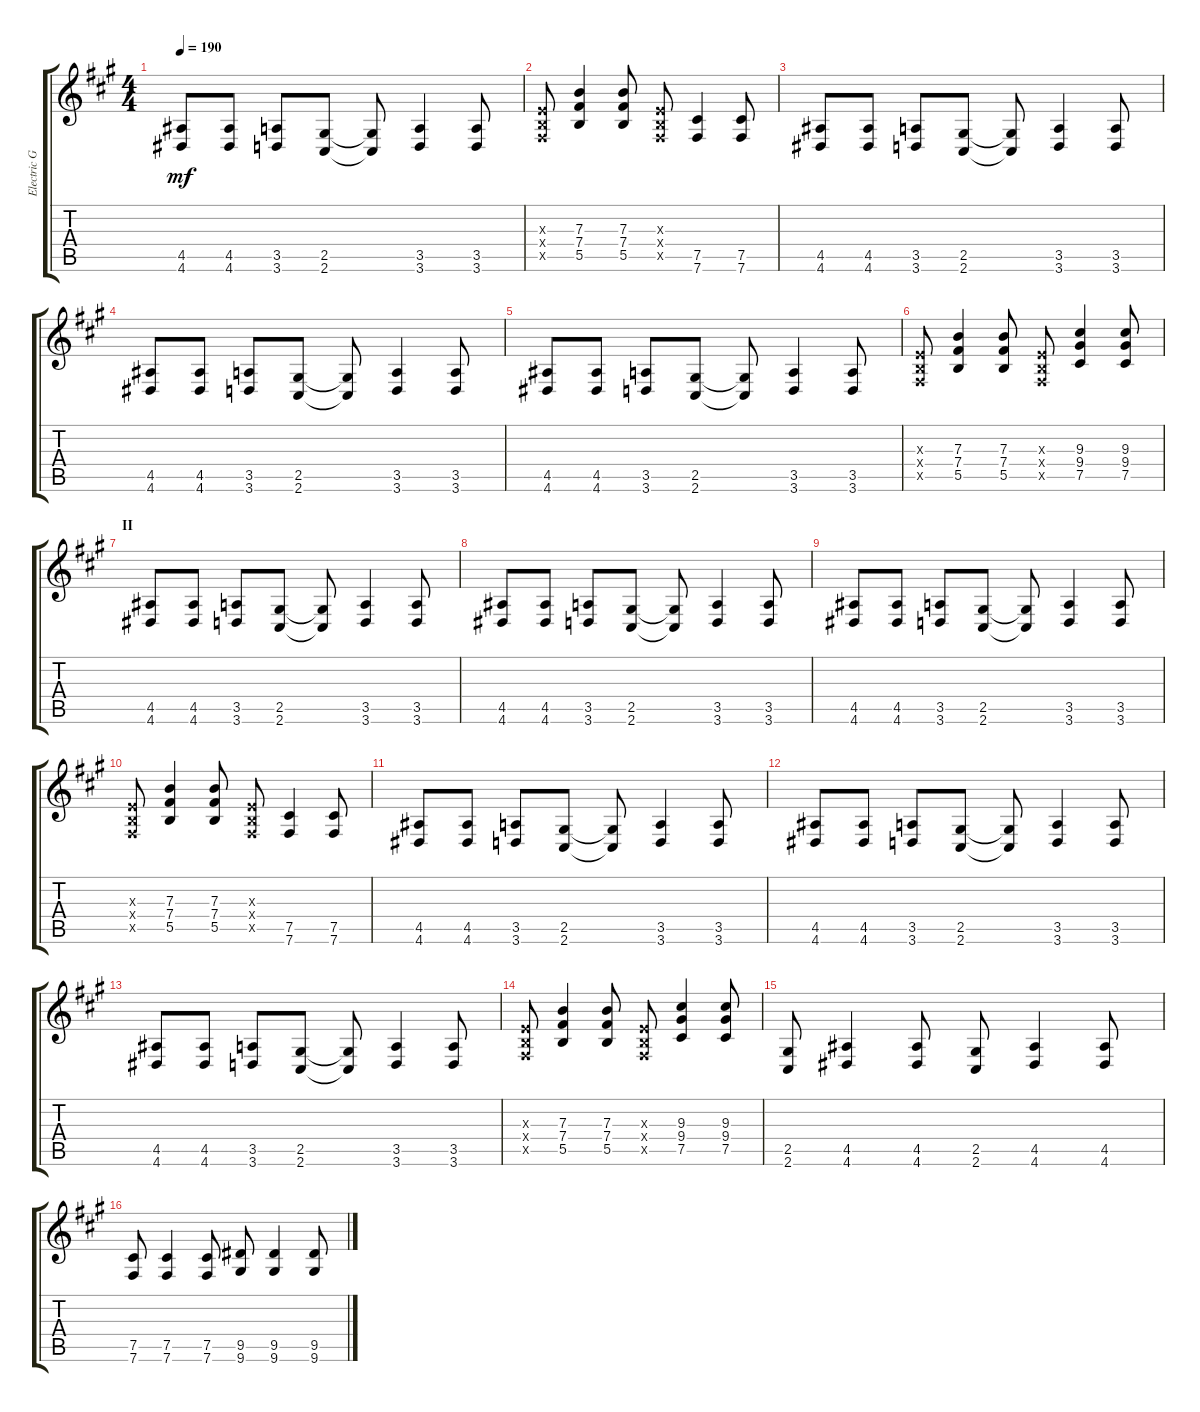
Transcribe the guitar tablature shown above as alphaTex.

\track ("Electric Guitar <葵>" "Electric G") {instrument distortionguitar}
\staff {score tabs}
\tuning (Db4 Ab3 E3 B2 Gb2 B1) {hide}
\ts (4 4)
\tempo 190
\clef g2
\ks a
(4.5 4.6).8{dy mf} (4.5 4.6).8 (3.5 3.6).8 (2.5 2.6).8 (2.5{t} 2.6{t}).8 (3.5 3.6).4 (3.5 3.6).8 |
(0.3{x} 0.4{x} 0.5{x}).8 (7.3 7.4 5.5).4 (7.3 7.4 5.5).8 (0.3{x} 0.4{x} 0.5{x}).8 (7.5 7.6).4 (7.5 7.6).8 |
(4.5 4.6).8 (4.5 4.6).8 (3.5 3.6).8 (2.5 2.6).8 (2.5{t} 2.6{t}).8 (3.5 3.6).4 (3.5 3.6).8 |
(4.5 4.6).8 (4.5 4.6).8 (3.5 3.6).8 (2.5 2.6).8 (2.5{t} 2.6{t}).8 (3.5 3.6).4 (3.5 3.6).8 |
(4.5 4.6).8 (4.5 4.6).8 (3.5 3.6).8 (2.5 2.6).8 (2.5{t} 2.6{t}).8 (3.5 3.6).4 (3.5 3.6).8 |
(0.3{x} 0.4{x} 0.5{x}).8 (7.3 7.4 5.5).4 (7.3 7.4 5.5).8 (0.3{x} 0.4{x} 0.5{x}).8 (9.3 9.4 7.5).4 (9.3 9.4 7.5).8 |
\section ("" "II")
(4.5 4.6).8 (4.5 4.6).8 (3.5 3.6).8 (2.5 2.6).8 (2.5{t} 2.6{t}).8 (3.5 3.6).4 (3.5 3.6).8 |
(4.5 4.6).8 (4.5 4.6).8 (3.5 3.6).8 (2.5 2.6).8 (2.5{t} 2.6{t}).8 (3.5 3.6).4 (3.5 3.6).8 |
(4.5 4.6).8 (4.5 4.6).8 (3.5 3.6).8 (2.5 2.6).8 (2.5{t} 2.6{t}).8 (3.5 3.6).4 (3.5 3.6).8 |
(0.3{x} 0.4{x} 0.5{x}).8 (7.3 7.4 5.5).4 (7.3 7.4 5.5).8 (0.3{x} 0.4{x} 0.5{x}).8 (7.5 7.6).4 (7.5 7.6).8 |
(4.5 4.6).8 (4.5 4.6).8 (3.5 3.6).8 (2.5 2.6).8 (2.5{t} 2.6{t}).8 (3.5 3.6).4 (3.5 3.6).8 |
(4.5 4.6).8 (4.5 4.6).8 (3.5 3.6).8 (2.5 2.6).8 (2.5{t} 2.6{t}).8 (3.5 3.6).4 (3.5 3.6).8 |
(4.5 4.6).8 (4.5 4.6).8 (3.5 3.6).8 (2.5 2.6).8 (2.5{t} 2.6{t}).8 (3.5 3.6).4 (3.5 3.6).8 |
(0.3{x} 0.4{x} 0.5{x}).8 (7.3 7.4 5.5).4 (7.3 7.4 5.5).8 (0.3{x} 0.4{x} 0.5{x}).8 (9.3 9.4 7.5).4 (9.3 9.4 7.5).8 |
\section ("" "")
(2.5 2.6).8 (4.5 4.6).4 (4.5 4.6).8 (2.5 2.6).8 (4.5 4.6).4 (4.5 4.6).8 |
(7.5 7.6).8 (7.5 7.6).4 (7.5 7.6).8 (9.5 9.6).8 (9.5 9.6).4 (9.5 9.6).8
